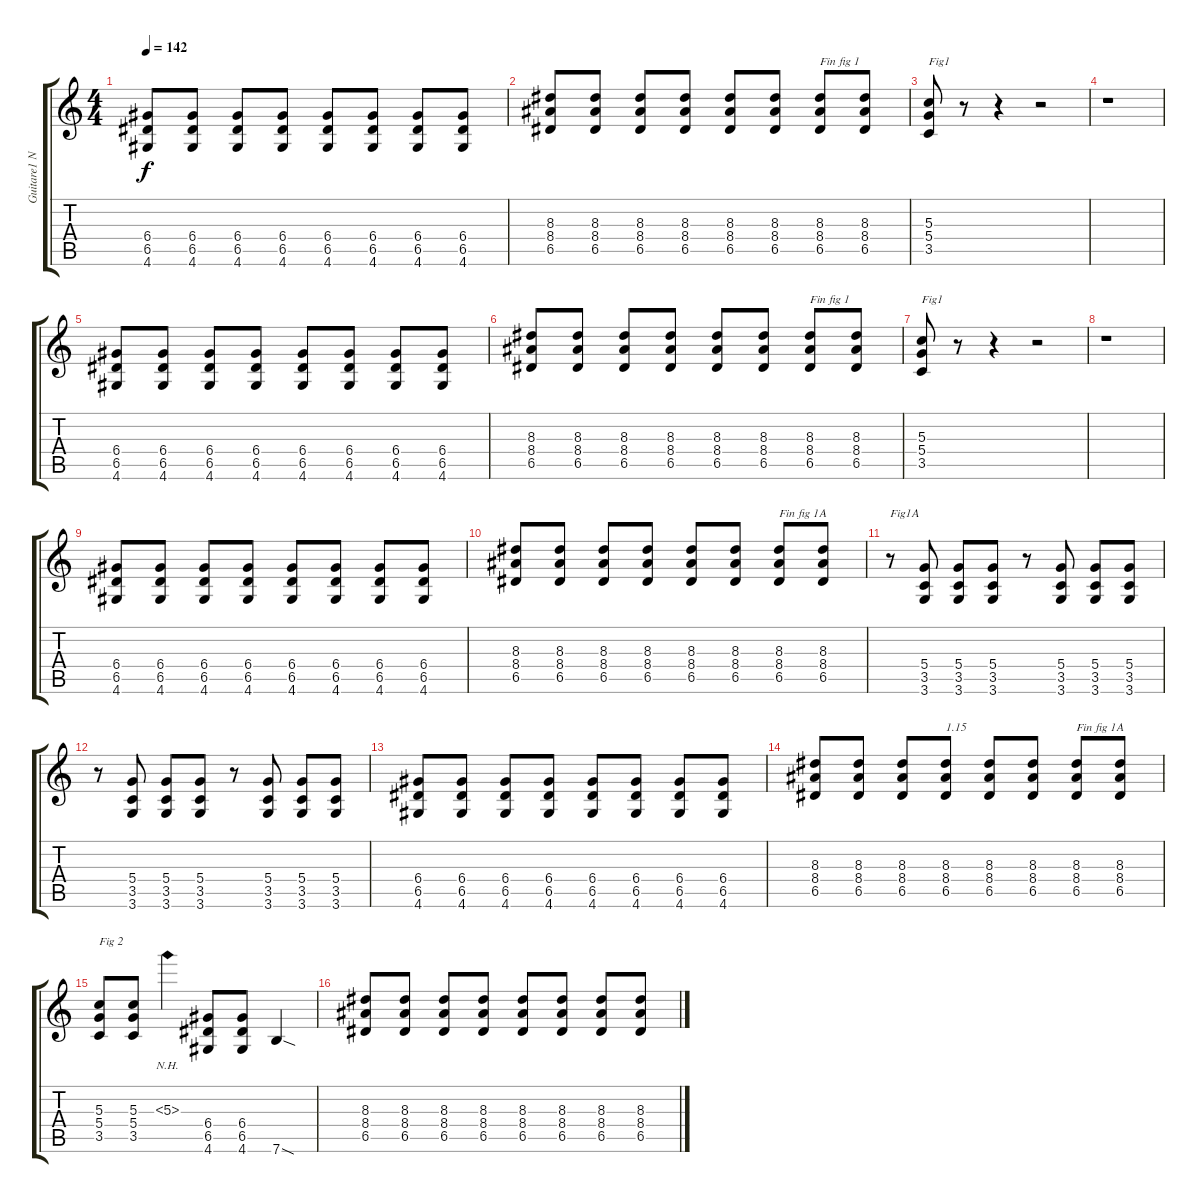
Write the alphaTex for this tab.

\track ("Guitare1 Normal tuning" "Guitare1 N") {instrument overdrivenguitar}
\staff {score tabs}
\tuning (E4 B3 G3 D3 A2 E2) {hide}
\ts (4 4)
\tempo 142
\clef g2
\ks c
(6.4 6.5 4.6).8{dy f} (6.4 6.5 4.6).8 (6.4 6.5 4.6).8 (6.4 6.5 4.6).8 (6.4 6.5 4.6).8 (6.4 6.5 4.6).8 (6.4 6.5 4.6).8 (6.4 6.5 4.6).8 |
(8.3 8.4 6.5).8 (8.3 8.4 6.5).8 (8.3 8.4 6.5).8 (8.3 8.4 6.5).8 (8.3 8.4 6.5).8 (8.3 8.4 6.5).8 (8.3 8.4 6.5).8{txt "Fin fig 1"} (8.3 8.4 6.5).8 |
(5.3 5.4 3.5).8{txt "Fig1"} r.8 r.4 r.2 |
r.1 |
(6.4 6.5 4.6).8 (6.4 6.5 4.6).8 (6.4 6.5 4.6).8 (6.4 6.5 4.6).8 (6.4 6.5 4.6).8 (6.4 6.5 4.6).8 (6.4 6.5 4.6).8 (6.4 6.5 4.6).8 |
(8.3 8.4 6.5).8 (8.3 8.4 6.5).8 (8.3 8.4 6.5).8 (8.3 8.4 6.5).8 (8.3 8.4 6.5).8 (8.3 8.4 6.5).8 (8.3 8.4 6.5).8{txt "Fin fig 1"} (8.3 8.4 6.5).8 |
(5.3 5.4 3.5).8{txt "Fig1"} r.8 r.4 r.2 |
r.1 |
(6.4 6.5 4.6).8 (6.4 6.5 4.6).8 (6.4 6.5 4.6).8 (6.4 6.5 4.6).8 (6.4 6.5 4.6).8 (6.4 6.5 4.6).8 (6.4 6.5 4.6).8 (6.4 6.5 4.6).8 |
(8.3 8.4 6.5).8 (8.3 8.4 6.5).8 (8.3 8.4 6.5).8 (8.3 8.4 6.5).8 (8.3 8.4 6.5).8 (8.3 8.4 6.5).8 (8.3 8.4 6.5).8{txt "Fin fig 1A"} (8.3 8.4 6.5).8 |
r.8{txt "Fig1A"} (5.4 3.5 3.6).8 (5.4 3.5 3.6).8 (5.4 3.5 3.6).8 r.8 (5.4 3.5 3.6).8 (5.4 3.5 3.6).8 (5.4 3.5 3.6).8 |
r.8 (5.4 3.5 3.6).8 (5.4 3.5 3.6).8 (5.4 3.5 3.6).8 r.8 (5.4 3.5 3.6).8 (5.4 3.5 3.6).8 (5.4 3.5 3.6).8 |
(6.4 6.5 4.6).8 (6.4 6.5 4.6).8 (6.4 6.5 4.6).8 (6.4 6.5 4.6).8 (6.4 6.5 4.6).8 (6.4 6.5 4.6).8 (6.4 6.5 4.6).8 (6.4 6.5 4.6).8 |
(8.3 8.4 6.5).8 (8.3 8.4 6.5).8 (8.3 8.4 6.5).8 (8.3 8.4 6.5).8{txt "1.15"} (8.3 8.4 6.5).8 (8.3 8.4 6.5).8 (8.3 8.4 6.5).8{txt "Fin fig 1A"} (8.3 8.4 6.5).8 |
(5.3 5.4 3.5).8{txt "Fig 2"} (5.3 5.4 3.5).8 5.3{nh}.4 (6.4 6.5 4.6).8 (6.4 6.5 4.6).8 7.6{sod}.4 |
(8.3 8.4 6.5).8 (8.3 8.4 6.5).8 (8.3 8.4 6.5).8 (8.3 8.4 6.5).8 (8.3 8.4 6.5).8 (8.3 8.4 6.5).8 (8.3 8.4 6.5).8 (8.3 8.4 6.5).8
